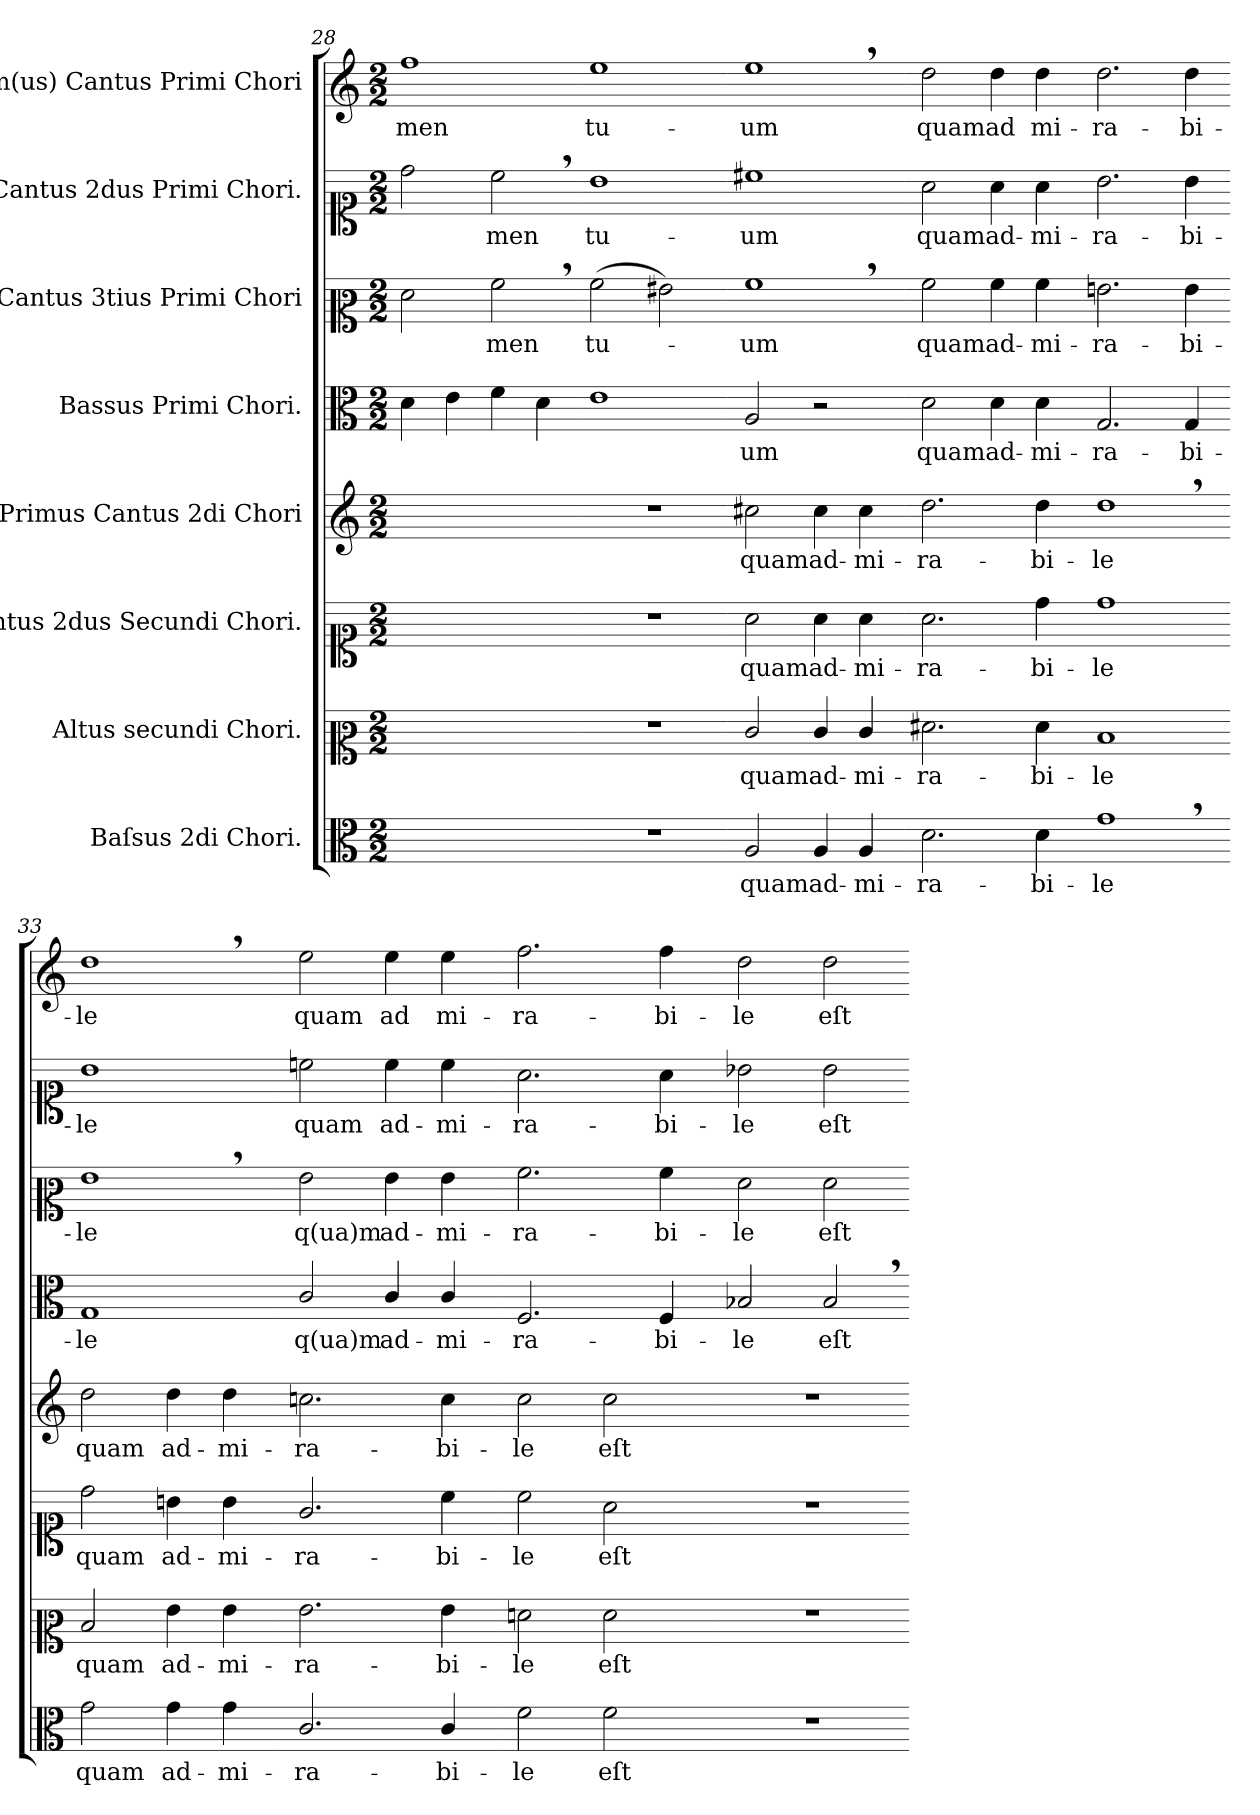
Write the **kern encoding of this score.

**kern	**text	**kern	**text	**kern	**text	**kern	**text	**kern	**text	**kern	**text	**kern	**text	**kern	**text
*part8	*part8	*part7	*part7	*part6	*part6	*part5	*part5	*part4	*part4	*part3	*part3	*part2	*part2	*part1	*part1
*staff8	*staff8	*staff7	*staff7	*staff6	*staff6	*staff5	*staff5	*staff4	*staff4	*staff3	*staff3	*staff2	*staff2	*staff1	*staff1
*I"Baſsus 2di Chori.	*	*I"Altus secundi Chori.	*	*I"Cantus 2dus Secundi Chori.	*	*I"Primus Cantus 2di Chori	*	*I"Bassus Primi Chori.	*	*I"Cantus 3tius Primi Chori	*	*I"Cantus 2dus Primi Chori.	*	*I"Im(us) Cantus Primi Chori	*
*clefC3	*	*clefC2	*	*clefC1	*	*clefG2	*	*clefC3	*	*clefC2	*	*clefC1	*	*clefG2	*
*k[]	*	*k[]	*	*k[]	*	*k[]	*	*k[]	*	*k[]	*	*k[]	*	*k[]	*
*D:dor	*	*D:dor	*	*D:dor	*	*D:dor	*	*D:dor	*	*D:dor	*	*D:dor	*	*D:dor	*
*M2/2	*	*M2/2	*	*M2/2	*	*M2/2	*	*M2/2	*	*M2/2	*	*M2/2	*	*M2/2	*
=28	=28	=28	=28	=28	=28	=28	=28	=28	=28	=28	=28	=28	=28	=28	=28
1ryy	.	1ryy	.	1ryy	.	1ryy	.	4d\	.	2f\	.	2dd\	.	1ff	-men
.	.	.	.	.	.	.	.	4e\	.	.	.	.	.	.	.
.	.	.	.	.	.	.	.	4f\	.	2a,>\	-men	2cc,>\	-men	.	.
.	.	.	.	.	.	.	.	4d\	.	.	.	.	.	.	.
=29-	=29-	=29-	=29-	=29-	=29-	=29-	=29-	=29-	=29-	=29-	=29-	=29-	=29-	=29-	=29-
1r	.	1r	.	1r	.	1r	.	1e	.	(>2a\	tu-	1b	tu-	1ee	tu-
.	.	.	.	.	.	.	.	.	.	2g#X\)	.	.	.	.	.
=30-	=30-	=30-	=30-	=30-	=30-	=30-	=30-	=30-	=30-	=30-	=30-	=30-	=30-	=30-	=30-
2A/	quam	2e/	quam	2a\	quam	2cc#X\	quam	2A/	-um	1a,>	-um	1cc#X	-um	1ee,>	-um
4A/	ad-	4e/	ad-	4a\	ad-	4cc#\	ad-	2r	.	.	.	.	.	.	.
4A/	-mi-	4e/	-mi-	4a\	-mi-	4cc#\	-mi-	.	.	.	.	.	.	.	.
=31-	=31-	=31-	=31-	=31-	=31-	=31-	=31-	=31-	=31-	=31-	=31-	=31-	=31-	=31-	=31-
!	!	!	!	!	!	!	!	!	!LO:LY:i	!	!	!	!	!	!
2.d\	-ra-	2.f#X\	-ra-	2.a\	-ra-	2.dd\	-ra-	2d\	quam	2a\	quam	2a\	quam	2dd\	quam
!	!	!	!	!	!	!	!	!	!LO:LY:i	!	!	!	!	!	!
.	.	.	.	.	.	.	.	4d\	ad-	4a\	ad-	4a\	ad-	4dd\	ad
!	!	!	!	!	!	!	!	!	!LO:LY:i	!	!	!	!	!	!
4d\	-bi-	4f#\	-bi-	4dd\	-bi-	4dd\	-bi-	4d\	-mi-	4a\	-mi-	4a\	-mi-	4dd\	mi-
=32-	=32-	=32-	=32-	=32-	=32-	=32-	=32-	=32-	=32-	=32-	=32-	=32-	=32-	=32-	=32-
!	!	!	!	!	!	!	!	!	!LO:LY:i	!	!	!	!	!	!
1g,>	-le	1d	-le	1dd	-le	1dd,>	-le	2.G/	-ra-	2.gn\	-ra-	2.b\	-ra-	2.dd\	-ra-
!	!	!	!	!	!	!	!	!	!LO:LY:i	!	!	!	!	!	!
.	.	.	.	.	.	.	.	4G/	-bi-	4g\	-bi-	4b\	-bi-	4dd\	-bi-
=33-	=33-	=33-	=33-	=33-	=33-	=33-	=33-	=33-	=33-	=33-	=33-	=33-	=33-	=33-	=33-
!	!	!	!	!	!	!	!	!	!LO:LY:i	!	!	!	!	!	!
2g\	quam	2d/	quam	2dd\	quam	2dd\	quam	1G	-le	1g,>	-le	1b	-le	1dd,>	-le
4g\	ad-	4g\	ad-	4bn\	ad-	4dd\	ad-	.	.	.	.	.	.	.	.
4g\	-mi-	4g\	-mi-	4b\	-mi-	4dd\	-mi-	.	.	.	.	.	.	.	.
=34-	=34-	=34-	=34-	=34-	=34-	=34-	=34-	=34-	=34-	=34-	=34-	=34-	=34-	=34-	=34-
!	!	!	!	!	!	!	!	!	!	!	!	!	!	!	!LO:LY:i
2.c/	-ra-	2.g\	-ra-	2.g/	-ra-	2.ccn\	-ra-	2c/	q(ua)m	2g\	q(ua)m	2ccn\	quam	2ee\	quam
!	!	!	!	!	!	!	!	!	!	!	!	!	!	!	!LO:LY:i
.	.	.	.	.	.	.	.	4c/	ad-	4g\	ad-	4cc\	ad-	4ee\	ad
!	!	!	!	!	!	!	!	!	!	!	!	!	!	!	!LO:LY:i
4c/	-bi-	4g\	-bi-	4cc\	-bi-	4cc\	-bi-	4c/	-mi-	4g\	-mi-	4cc\	-mi-	4ee\	mi-
=35-	=35-	=35-	=35-	=35-	=35-	=35-	=35-	=35-	=35-	=35-	=35-	=35-	=35-	=35-	=35-
!	!	!	!	!	!	!	!	!	!	!	!	!	!	!	!LO:LY:i
2f\	-le	2fn\	-le	2cc\	-le	2cc\	-le	2.F/	-ra-	2.a\	-ra-	2.a\	-ra-	2.ff\	-ra-
2f\	eſt	2f\	eſt	2a\	eſt	2cc\	eſt	.	.	.	.	.	.	.	.
!	!	!	!	!	!	!	!	!	!	!	!	!	!	!	!LO:LY:i
.	.	.	.	.	.	.	.	4F/	-bi-	4a\	-bi-	4a\	-bi-	4ff\	-bi-
=36-	=36-	=36-	=36-	=36-	=36-	=36-	=36-	=36-	=36-	=36-	=36-	=36-	=36-	=36-	=36-
!	!	!	!	!	!	!	!	!	!	!	!	!	!	!	!LO:LY:i
1r	.	1r	.	1r	.	1r	.	2B-X/	-le	2f\	-le	2b-X\	-le	2dd\	-le
.	.	.	.	.	.	.	.	2B-,>/	eſt	2f\	eſt	2b-\	eſt	2dd\	eſt
=-	=-	=-	=-	=-	=-	=-	=-	=-	=-	=-	=-	=-	=-	=-	=-
*-	*-	*-	*-	*-	*-	*-	*-	*-	*-	*-	*-	*-	*-	*-	*-
